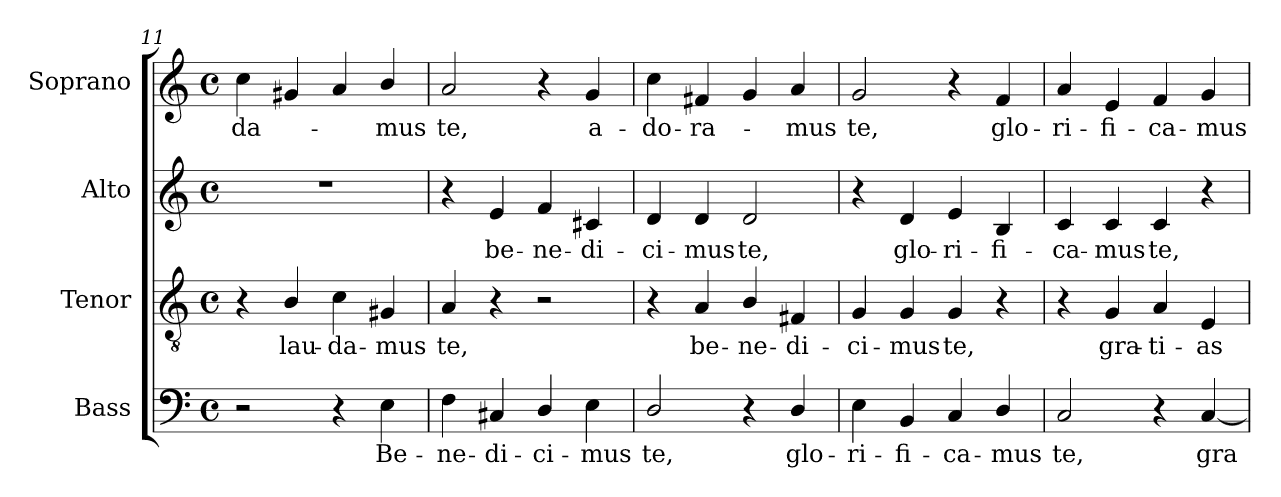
**kern	**text	**kern	**text	**kern	**text	**kern	**text
*part4	*part4	*part3	*part3	*part2	*part2	*part1	*part1
*staff4	*staff4	*staff3	*staff3	*staff2	*staff2	*staff1	*staff1
*I"Bass	*	*I"Tenor	*	*I"Alto	*	*I"Soprano	*
*I'B.	*	*I'T.	*	*I'A.	*	*I'S.	*
*clefF4	*	*clefGv2	*	*clefG2	*	*clefG2	*
*	*	*ITrd7c12	*	*	*	*	*
*k[]	*	*k[]	*	*k[]	*	*k[]	*
*C:	*	*C:	*	*C:	*	*C:	*
*M4/4	*	*M4/4	*	*M4/4	*	*M4/4	*
*met(c)	*	*met(c)	*	*met(c)	*	*met(c)	*
=11	=11	=11	=11	=11	=11	=11	=11
!	!	!	!	!	!	!	!LO:LY:b:color=#000000
2r	.	4r	.	1r	.	4cci\	-da-
!	!	!	!LO:LY:b:color=#000000	!	!	!	!
.	.	4BBi/	lau-	.	.	4g#Xi/	.
!	!	!	!LO:LY:b:color=#000000	!	!	!	!
4r	.	4Ci\	-da-	.	.	4ai/	.
!	!LO:LY:b:color=#000000	!	!	!	!	!	!
!	!	!	!LO:LY:b:color=#000000	!	!	!	!
!	!	!	!	!	!	!	!LO:LY:b:color=#000000
4Ei\	Be-	4GG#Xi/	-mus	.	.	4bi/	-mus
=12	=12	=12	=12	=12	=12	=12	=12
!	!LO:LY:b:color=#000000	!	!	!	!	!	!
!	!	!	!LO:LY:b:color=#000000	!	!	!	!
!	!	!	!	!	!	!	!LO:LY:b:color=#000000
4Fi\	-ne-	4AAi/	te,	4r	.	2ai/	te,
!	!LO:LY:b:color=#000000	!	!	!	!	!	!
!	!	!	!	!	!LO:LY:b:color=#000000	!	!
4C#Xi/	-di-	4r	.	4ei/	be-	.	.
!	!LO:LY:b:color=#000000	!	!	!	!	!	!
!	!	!	!	!	!LO:LY:b:color=#000000	!	!
4Di/	-ci-	2r	.	4fi/	-ne-	4r	.
!	!LO:LY:b:color=#000000	!	!	!	!	!	!
!	!	!	!	!	!LO:LY:b:color=#000000	!	!
!	!	!	!	!	!	!	!LO:LY:b:color=#000000
4Ei\	-mus	.	.	4c#Xi/	-di-	4gi/	a-
!!LO:LB:g=z
=13	=13	=13	=13	=13	=13	=13	=13
!	!LO:LY:b:color=#000000	!	!	!	!	!	!
!	!	!	!	!	!LO:LY:b:color=#000000	!	!
!	!	!	!	!	!	!	!LO:LY:b:color=#000000
2Di/	te,	4r	.	4di/	-ci-	4cci\	-do-
!	!	!	!LO:LY:b:color=#000000	!	!	!	!
!	!	!	!	!	!LO:LY:b:color=#000000	!	!
!	!	!	!	!	!	!	!LO:LY:b:color=#000000
.	.	4AAi/	be-	4di/	-mus	4f#Xi/	-ra-
!	!	!	!LO:LY:b:color=#000000	!	!	!	!
!	!	!	!	!	!LO:LY:b:color=#000000	!	!
4r	.	4BBi/	-ne-	2di/	te,	4gi/	.
!	!LO:LY:b:color=#000000	!	!	!	!	!	!
!	!	!	!LO:LY:b:color=#000000	!	!	!	!
!	!	!	!	!	!	!	!LO:LY:b:color=#000000
4Di/	glo-	4FF#Xi/	-di-	.	.	4ai/	-mus
=14	=14	=14	=14	=14	=14	=14	=14
!	!LO:LY:b:color=#000000	!	!	!	!	!	!
!	!	!	!LO:LY:b:color=#000000	!	!	!	!
!	!	!	!	!	!	!	!LO:LY:b:color=#000000
4Ei\	-ri-	4GGi/	-ci-	4r	.	2gi/	te,
!	!LO:LY:b:color=#000000	!	!	!	!	!	!
!	!	!	!LO:LY:b:color=#000000	!	!	!	!
!	!	!	!	!	!LO:LY:b:color=#000000	!	!
4BBi/	-fi-	4GGi/	-mus	4di/	glo-	.	.
!	!LO:LY:b:color=#000000	!	!	!	!	!	!
!	!	!	!LO:LY:b:color=#000000	!	!	!	!
!	!	!	!	!	!LO:LY:b:color=#000000	!	!
4Ci/	-ca-	4GGi/	te,	4ei/	-ri-	4r	.
!	!LO:LY:b:color=#000000	!	!	!	!	!	!
!	!	!	!	!	!LO:LY:b:color=#000000	!	!
!	!	!	!	!	!	!	!LO:LY:b:color=#000000
4Di/	-mus	4r	.	4Bi/	-fi-	4fi/	glo-
=15	=15	=15	=15	=15	=15	=15	=15
!	!LO:LY:b:color=#000000	!	!	!	!	!	!
!	!	!	!	!	!LO:LY:b:color=#000000	!	!
!	!	!	!	!	!	!	!LO:LY:b:color=#000000
2Ci/	te,	4r	.	4ci/	-ca-	4ai/	-ri-
!	!	!	!LO:LY:b:color=#000000	!	!	!	!
!	!	!	!	!	!LO:LY:b:color=#000000	!	!
!	!	!	!	!	!	!	!LO:LY:b:color=#000000
.	.	4GGi/	gra-	4ci/	-mus	4ei/	-fi-
!	!	!	!LO:LY:b:color=#000000	!	!	!	!
!	!	!	!	!	!LO:LY:b:color=#000000	!	!
!	!	!	!	!	!	!	!LO:LY:b:color=#000000
4r	.	4AAi/	-ti-	4ci/	te,	4fi/	-ca-
!	!LO:LY:b:color=#000000	!	!	!	!	!	!
!	!	!	!LO:LY:b:color=#000000	!	!	!	!
!	!	!	!	!	!	!	!LO:LY:b:color=#000000
[4Ci/	gra-	4EEi/	-as	4r	.	4gi/	-mus
=	=	=	=	=	=	=	=
*-	*-	*-	*-	*-	*-	*-	*-
